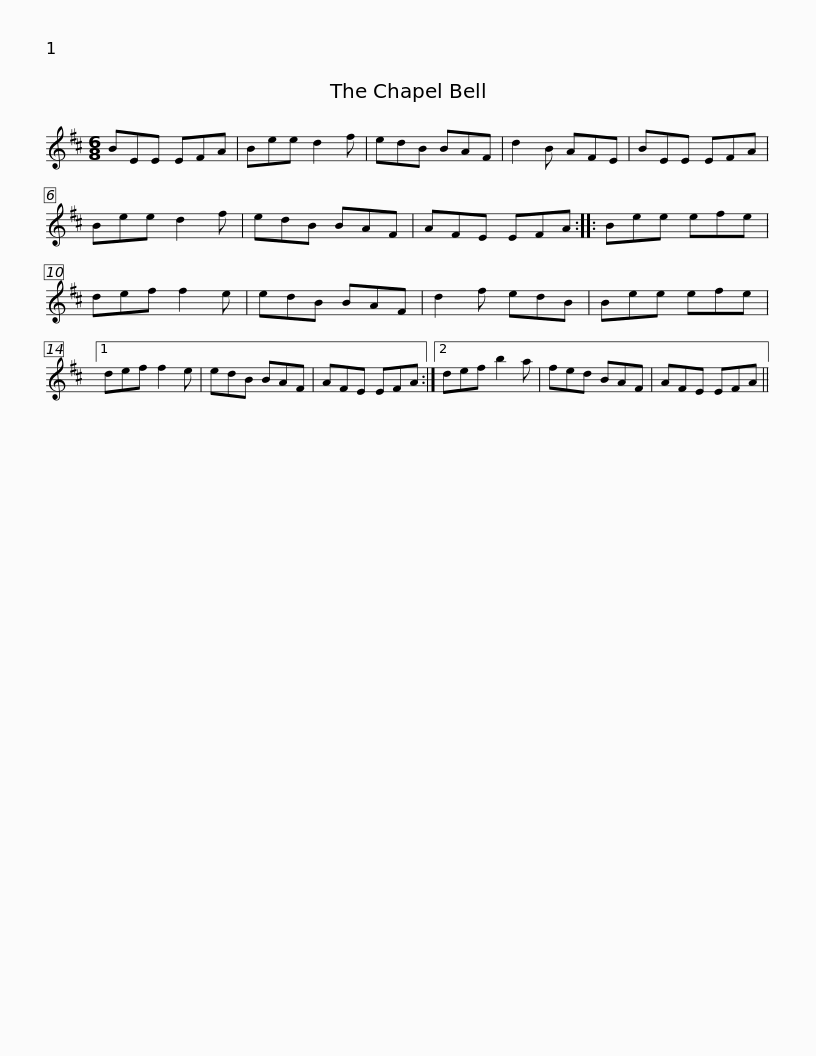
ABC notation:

X:1
L:1/8
M:6/8
I:linebreak $
K:D
V:1 treble
V:1
 BEE EFA | Bee d2 f | edB BAF | d2 B AFE | BEE EFA | %5
 Bee d2 f | edB BAF |$ AFE EFA :: Bee efe | def f2 e | %10
 edB BAF | d2 f edB | Bee efe |1 def f2 e |$ edB BAF | %15
 AFE EFA :|2 def b2 a | fed BAF | AFE EFA || %19
